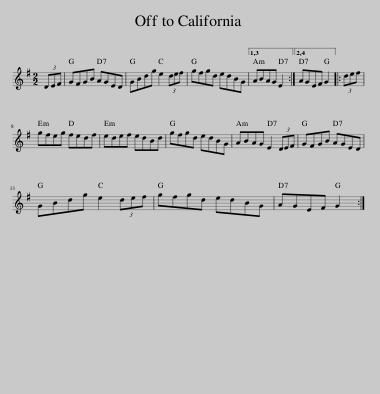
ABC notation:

X:1
L:1/8
M:2/2
I:linebreak $
K:G
V:1 treble
V:1
 (3DEF | GFGB AGED | GBdg e2 (3def | gfgd edBG |1,3 ABAG E2 :|2,4 %5
 AGEF G2 |: (3def |$ gfeg fedf | edef edBd | gfgd edBG | %10
 ABAG E2 (3DEF | GFGB AGED |$ GBdg e2 (3def | gfgd edBG | AGEF G2 :| %15
